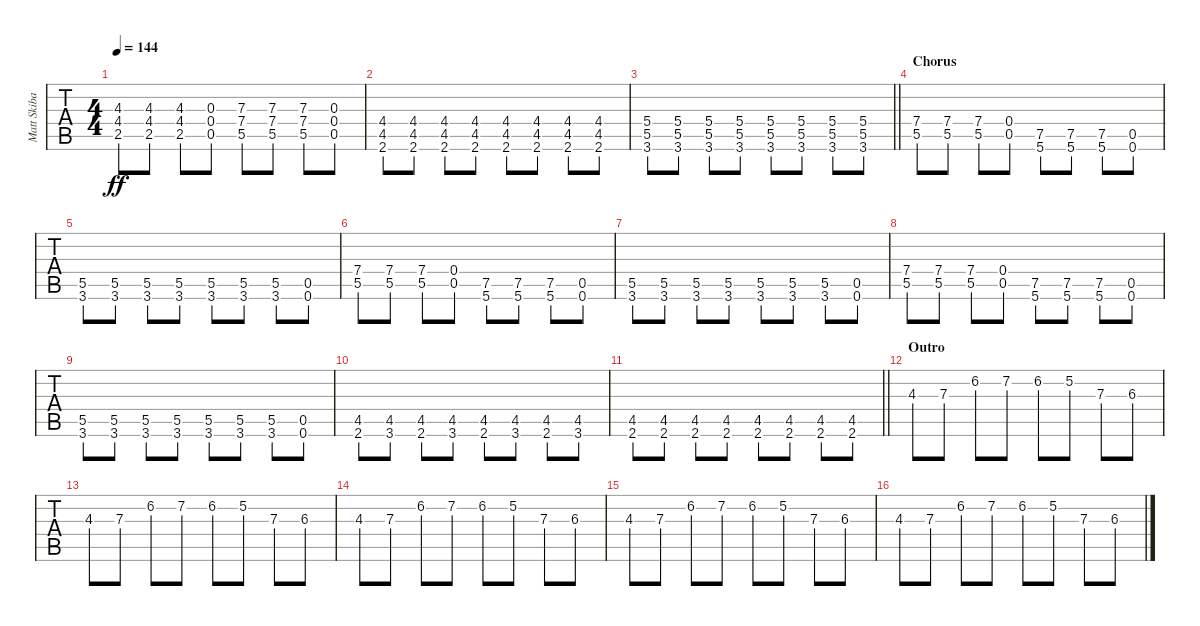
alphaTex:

\track ("Matt Skiba - Guitar One" "Matt Skiba") {instrument distortionguitar}
\staff {tabs}
\tuning (E4 B3 G3 D3 A2 E2) {hide}
\ts (4 4)
\tempo 144
\clef g2
\ks d
(4.3 4.4 2.5).8{dy ff} (4.3 4.4 2.5).8 (4.3 4.4 2.5).8 (0.3 0.4 0.5).8 (7.3 7.4 5.5).8 (7.3 7.4 5.5).8 (7.3 7.4 5.5).8 (0.3 0.4 0.5).8 |
(4.4 4.5 2.6).8 (4.4 4.5 2.6).8 (4.4 4.5 2.6).8 (4.4 4.5 2.6).8 (4.4 4.5 2.6).8 (4.4 4.5 2.6).8 (4.4 4.5 2.6).8 (4.4 4.5 2.6).8 |
\barLineRight lightlight
(5.4 5.5 3.6).8 (5.4 5.5 3.6).8 (5.4 5.5 3.6).8 (5.4 5.5 3.6).8 (5.4 5.5 3.6).8 (5.4 5.5 3.6).8 (5.4 5.5 3.6).8 (5.4 5.5 3.6).8 |
\section ("" "Chorus")
(7.4 5.5).8{balance 12} (7.4 5.5).8 (7.4 5.5).8 (0.4 0.5).8 (7.5 5.6).8 (7.5 5.6).8 (7.5 5.6).8 (0.5 0.6).8 |
(5.5 3.6).8 (5.5 3.6).8 (5.5 3.6).8 (5.5 3.6).8 (5.5 3.6).8 (5.5 3.6).8 (5.5 3.6).8 (0.5 0.6).8 |
(7.4 5.5).8 (7.4 5.5).8 (7.4 5.5).8 (0.4 0.5).8 (7.5 5.6).8 (7.5 5.6).8 (7.5 5.6).8 (0.5 0.6).8 |
(5.5 3.6).8 (5.5 3.6).8 (5.5 3.6).8 (5.5 3.6).8 (5.5 3.6).8 (5.5 3.6).8 (5.5 3.6).8 (0.5 0.6).8 |
(7.4 5.5).8 (7.4 5.5).8 (7.4 5.5).8 (0.4 0.5).8 (7.5 5.6).8 (7.5 5.6).8 (7.5 5.6).8 (0.5 0.6).8 |
(5.5 3.6).8 (5.5 3.6).8 (5.5 3.6).8 (5.5 3.6).8 (5.5 3.6).8 (5.5 3.6).8 (5.5 3.6).8 (0.5 0.6).8 |
(4.5 2.6).8 (4.5 3.6).8 (4.5 2.6).8 (4.5 3.6).8 (4.5 2.6).8 (4.5 3.6).8 (4.5 2.6).8 (4.5 3.6).8 |
\barLineRight lightlight
(4.5 2.6).8 (4.5 2.6).8 (4.5 2.6).8 (4.5 2.6).8 (4.5 2.6).8 (4.5 2.6).8 (4.5 2.6).8 (4.5 2.6).8 |
\section ("" "Outro")
4.3.8 7.3.8 6.2.8 7.2.8 6.2.8 5.2.8 7.3.8 6.3.8 |
4.3.8 7.3.8 6.2.8 7.2.8 6.2.8 5.2.8 7.3.8 6.3.8 |
4.3.8 7.3.8 6.2.8 7.2.8 6.2.8 5.2.8 7.3.8 6.3.8 |
4.3.8 7.3.8 6.2.8 7.2.8 6.2.8 5.2.8 7.3.8 6.3.8 |
4.3.8 7.3.8 6.2.8 7.2.8 6.2.8 5.2.8 7.3.8 6.3.8
